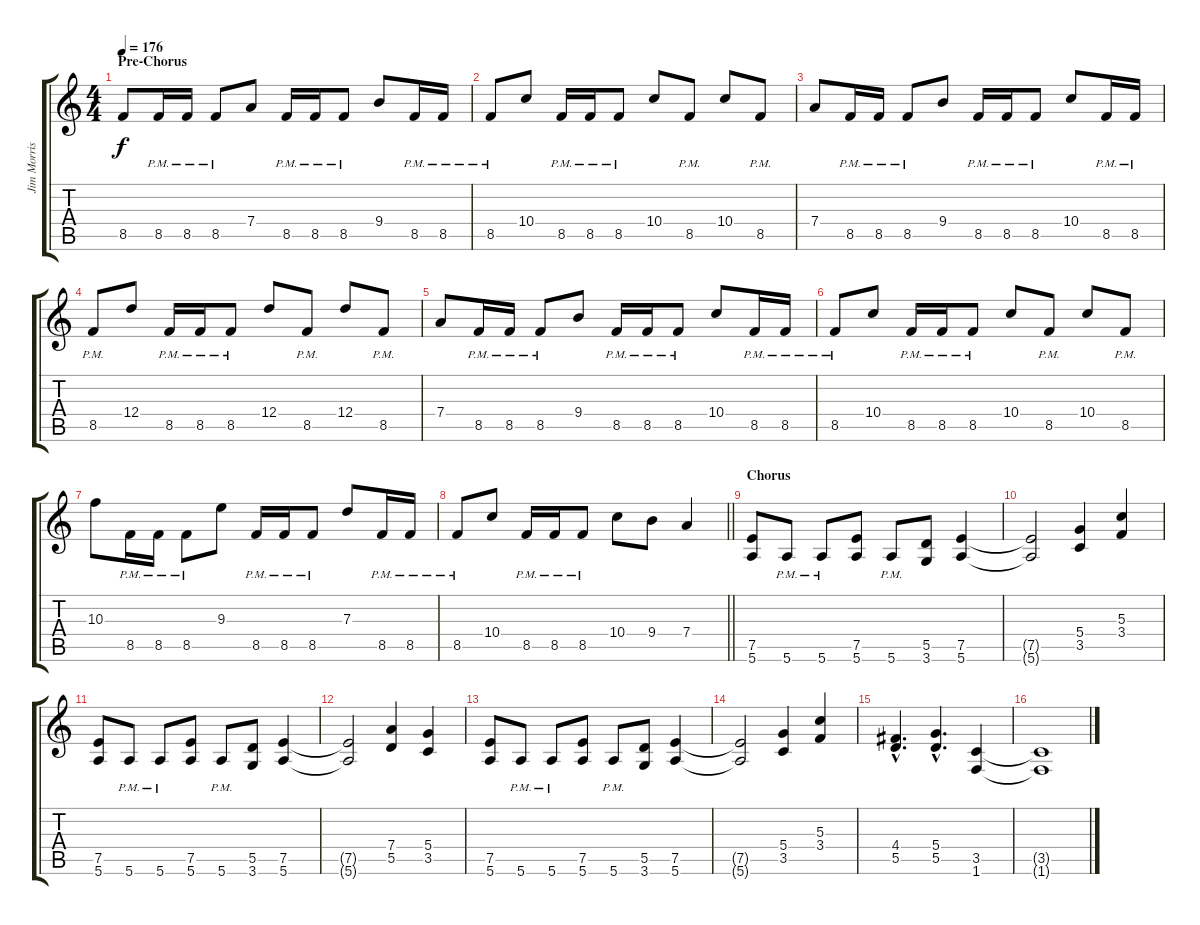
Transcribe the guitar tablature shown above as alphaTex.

\track ("Jim Morris" "Jim Morris") {instrument electricguitarmuted}
\staff {score tabs}
\tuning (E4 B3 G3 D3 A2 E2) {hide}
\ts (4 4)
\section ("" "Pre-Chorus")
\tempo 176
\clef g2
\ks c
8.5.8{dy f} 8.5{pm}.16 8.5{pm}.16 8.5{pm}.8 7.4.8 8.5{pm}.16 8.5{pm}.16 8.5{pm}.8 9.4.8 8.5{pm}.16 8.5{pm}.16 |
8.5{pm}.8 10.4.8 8.5{pm}.16 8.5{pm}.16 8.5{pm}.8 10.4.8 8.5{pm}.8 10.4.8 8.5{pm}.8 |
7.4.8 8.5{pm}.16 8.5{pm}.16 8.5{pm}.8 9.4.8 8.5{pm}.16 8.5{pm}.16 8.5{pm}.8 10.4.8 8.5{pm}.16 8.5{pm}.16 |
8.5{pm}.8 12.4.8 8.5{pm}.16 8.5{pm}.16 8.5{pm}.8 12.4.8 8.5{pm}.8 12.4.8 8.5{pm}.8 |
7.4.8 8.5{pm}.16 8.5{pm}.16 8.5{pm}.8 9.4.8 8.5{pm}.16 8.5{pm}.16 8.5{pm}.8 10.4.8 8.5{pm}.16 8.5{pm}.16 |
8.5{pm}.8 10.4.8 8.5{pm}.16 8.5{pm}.16 8.5{pm}.8 10.4.8 8.5{pm}.8 10.4.8 8.5{pm}.8 |
10.3.8 8.5{pm}.16 8.5{pm}.16 8.5{pm}.8 9.3.8 8.5{pm}.16 8.5{pm}.16 8.5{pm}.8 7.3.8 8.5{pm}.16 8.5{pm}.16 |
\barLineRight lightlight
8.5{pm}.8 10.4.8 8.5{pm}.16 8.5{pm}.16 8.5{pm}.8 10.4.8 9.4.8 7.4.4 |
\section ("" "Chorus")
(7.5 5.6).8 5.6{pm}.8 5.6{pm}.8 (7.5 5.6).8 5.6{pm}.8 (5.5 3.6).8 (7.5 5.6).4 |
(7.5{t} 5.6{t}).2 (5.4 3.5).4 (5.3 3.4).4 |
(7.5 5.6).8 5.6{pm}.8 5.6{pm}.8 (7.5 5.6).8 5.6{pm}.8 (5.5 3.6).8 (7.5 5.6).4 |
(7.5{t} 5.6{t}).2 (7.4 5.5).4 (5.4 3.5).4 |
(7.5 5.6).8 5.6{pm}.8 5.6{pm}.8 (7.5 5.6).8 5.6{pm}.8 (5.5 3.6).8 (7.5 5.6).4 |
(7.5{t} 5.6{t}).2 (5.4 3.5).4 (5.3 3.4).4 |
(4.4{hac} 5.5{hac}).4{d} (5.4{hac} 5.5{hac}).4{d} (3.5 1.6).4 |
(3.5{t} 1.6{t}).1
